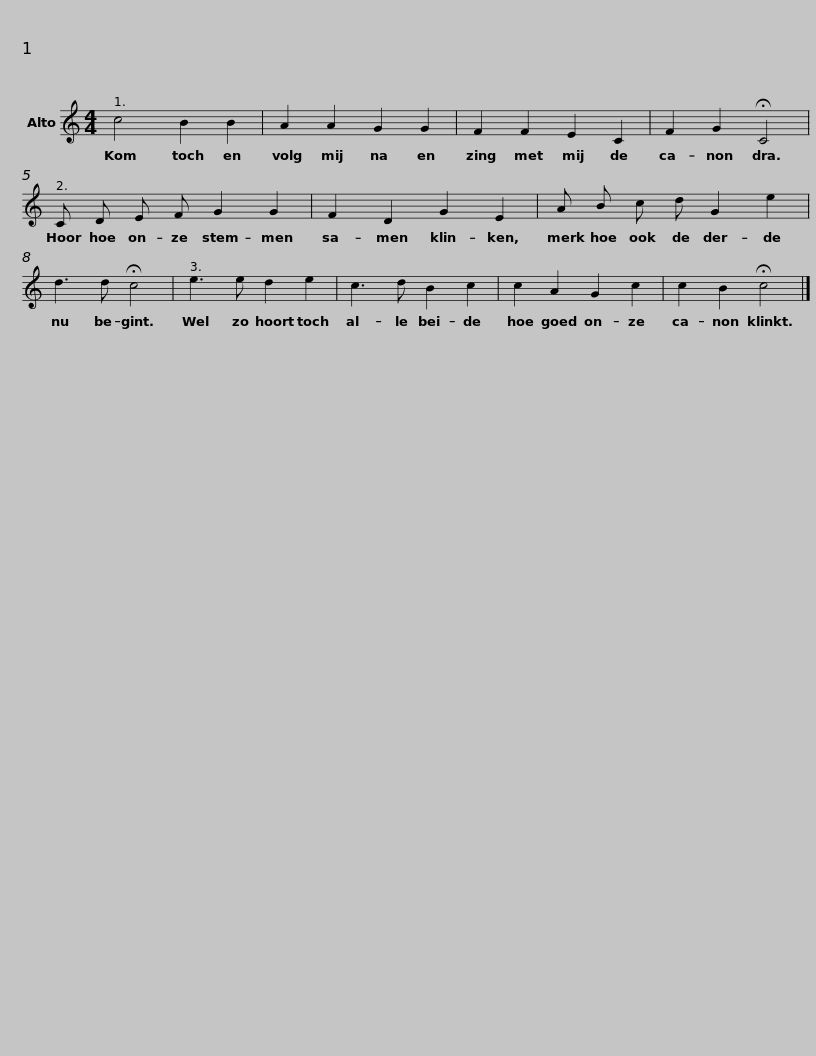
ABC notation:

X:1
L:1/8
M:4/4
I:linebreak $
K:C
V:1 treble
V:1
 c4 B2 B2 | A2 A2 G2 G2 | F2 F2 E2 C2 | F2 G2 !fermata!C4 | C D E F G2 G2 |$ %5
 F2 D2 G2 E2 | A B c d G2 e2 | d3 d !fermata!c4 | e3 e d2 e2 | c3 d B2 c2 |$ %10
 c2 A2 G2 c2 | c2 B2 !fermata!c4 |] %12
